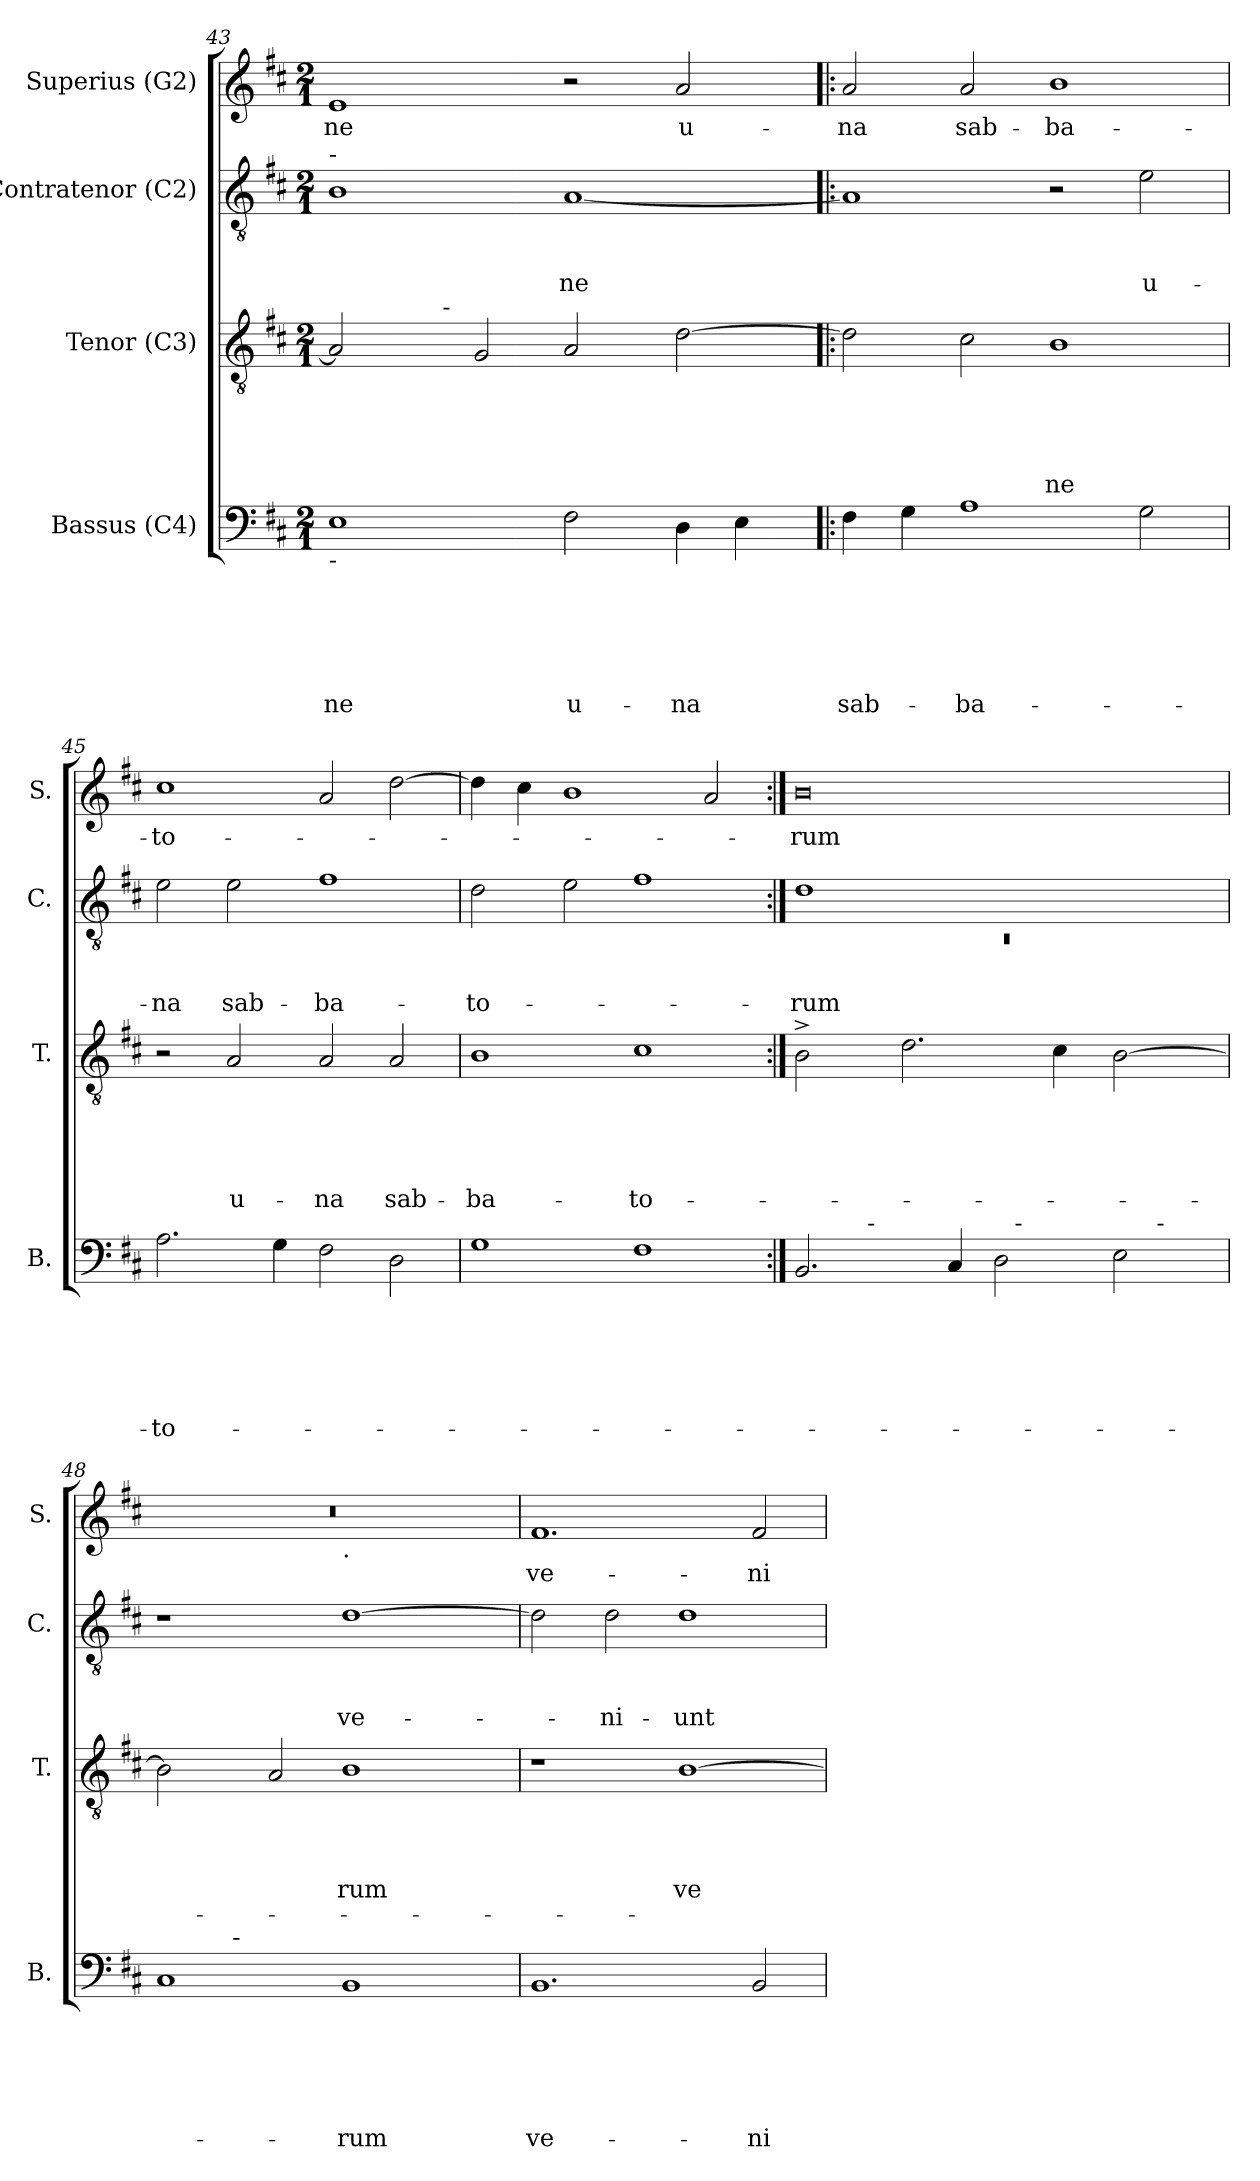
**kern	**text	**text	**text	**text	**text	**text	**kern	**text	**text	**text	**text	**text	**kern	**text	**text	**text	**kern	**text
*part4	*part4	*part4	*part4	*part4	*part4	*part4	*part3	*part3	*part3	*part3	*part3	*part3	*part2	*part2	*part2	*part2	*part1	*part1
*staff4	*staff4	*staff4	*staff4	*staff4	*staff4	*staff4	*staff3	*staff3	*staff3	*staff3	*staff3	*staff3	*staff2	*staff2	*staff2	*staff2	*staff1	*staff1
*I"Bassus (C4)	*	*	*	*	*	*	*I"Tenor (C3)	*	*	*	*	*	*I"Contratenor (C2)	*	*	*	*I"Superius (G2)	*
*I'B.	*	*	*	*	*	*	*I'T.	*	*	*	*	*	*I'C.	*	*	*	*I'S.	*
!!LO:LB:g=z
*clefF4	*	*	*	*	*	*	*clefGv2	*	*	*	*	*	*clefGv2	*	*	*	*clefG2	*
*k[f#c#]	*	*	*	*	*	*	*k[f#c#]	*	*	*	*	*	*k[f#c#]	*	*	*	*k[f#c#]	*
*D:	*	*	*	*	*	*	*D:	*	*	*	*	*	*D:	*	*	*	*D:	*
*M2/1	*	*	*	*	*	*	*M2/1	*	*	*	*	*	*M2/1	*	*	*	*M2/1	*
=43	=43	=43	=43	=43	=43	=43	=43	=43	=43	=43	=43	=43	=43	=43	=43	=43	=43	=43
!	!	!	!	!	!	!	!	!	!	!	!	!	!LO:TX:a:t=-	!	!	!	!	!
!LO:TX:b:t=-	!	!	!	!	!	!	!	!	!	!	!	!	!	!	!	!	!	!
!	!	!	!	!	!	!LO:LY:b	!	!	!	!	!	!	!	!	!	!	!	!LO:LY:b
*	*	*	*	*	*	*	*^	*	*	*	*	*	*	*	*	*	*	*
1E	.	.	.	.	.	-ne	2A/]	4ryy	.	.	.	.	.	1B	.	.	.	1e	-ne
.	.	.	.	.	.	.	.	8ryy	.	.	.	.	.	.	.	.	.	.	.
.	.	.	.	.	.	.	.	32ryy	.	.	.	.	.	.	.	.	.	.	.
!	!	!	!	!	!	!	!	!LO:TX:a:t=-	!	!	!	!	!	!	!	!	!	!	!
.	.	.	.	.	.	.	.	1ryy	.	.	.	.	.	.	.	.	.	.	.
.	.	.	.	.	.	.	2G/	.	.	.	.	.	.	.	.	.	.	.	.
!	!	!	!	!	!	!LO:LY:b	!	!	!	!	!	!	!	!	!	!	!LO:LY:b	!	!
2F#\	.	.	.	.	.	u-	2A/	.	.	.	.	.	.	[<1A	.	.	-ne	2r	.
.	.	.	.	.	.	.	.	2ryy	.	.	.	.	.	.	.	.	.	.	.
!	!	!	!	!	!	!LO:LY:b	!	!	!	!	!	!	!	!	!	!	!	!	!LO:LY:b
4D\	.	.	.	.	.	-na	[>2d\	.	.	.	.	.	.	.	.	.	.	2a/	u-
4E\	.	.	.	.	.	.	.	.	.	.	.	.	.	.	.	.	.	.	.
.	.	.	.	.	.	.	.	16.ryy	.	.	.	.	.	.	.	.	.	.	.
=44!|:	=44!|:	=44!|:	=44!|:	=44!|:	=44!|:	=44!|:	=44!|:	=44!|:	=44!|:	=44!|:	=44!|:	=44!|:	=44!|:	=44!|:	=44!|:	=44!|:	=44!|:	=44!|:	=44!|:
!	!	!	!	!	!	!LO:LY:b	!	!	!	!	!	!	!	!	!	!	!	!	!LO:LY:b
*	*	*	*	*	*	*	*v	*v	*	*	*	*	*	*	*	*	*	*	*
4F#\	.	.	.	.	.	sab-	2d\]	.	.	.	.	.	1A]	.	.	.	2a/	-na
4G\	.	.	.	.	.	.	.	.	.	.	.	.	.	.	.	.	.	.
!	!	!	!	!	!	!LO:LY:b	!	!	!	!	!	!	!	!	!	!	!	!LO:LY:b
1A	.	.	.	.	.	-ba-	2c#\	.	.	.	.	.	.	.	.	.	2a/	sab-
!	!	!	!	!	!	!	!	!	!	!	!	!LO:LY:b	!	!	!	!	!	!LO:LY:b
.	.	.	.	.	.	.	1B	.	.	.	.	ne	2r	.	.	.	1b	-ba-
!	!	!	!	!	!	!	!	!	!	!	!	!	!	!	!	!LO:LY:b	!	!
2G\	.	.	.	.	.	.	.	.	.	.	.	.	2e\	.	.	u-	.	.
=45	=45	=45	=45	=45	=45	=45	=45	=45	=45	=45	=45	=45	=45	=45	=45	=45	=45	=45
!	!	!	!	!	!	!LO:LY:b	!	!	!	!	!	!	!	!	!	!LO:LY:b	!	!LO:LY:b
2.A\	.	.	.	.	.	-to-	2r	.	.	.	.	.	2e\	.	.	-na	1cc#	-to-
!	!	!	!	!	!	!	!	!	!	!	!	!LO:LY:b	!	!	!	!LO:LY:b	!	!
.	.	.	.	.	.	.	2A/	.	.	.	.	u-	2e\	.	.	sab-	.	.
4G\	.	.	.	.	.	.	.	.	.	.	.	.	.	.	.	.	.	.
!	!	!	!	!	!	!	!	!	!	!	!	!LO:LY:b	!	!	!	!LO:LY:b	!	!
2F#\	.	.	.	.	.	.	2A/	.	.	.	.	-na	1f#	.	.	-ba-	2a/	.
!	!	!	!	!	!	!	!	!	!	!	!	!LO:LY:b	!	!	!	!	!	!
2D\	.	.	.	.	.	.	2A/	.	.	.	.	sab-	.	.	.	.	[>2dd\	.
=46	=46	=46	=46	=46	=46	=46	=46	=46	=46	=46	=46	=46	=46	=46	=46	=46	=46	=46
!	!	!	!	!	!	!	!	!	!	!	!	!LO:LY:b	!	!	!	!LO:LY:b	!	!
1G	.	.	.	.	.	.	1B	.	.	.	.	-ba-	2d\	.	.	-to-	4dd\]	.
.	.	.	.	.	.	.	.	.	.	.	.	.	.	.	.	.	4cc#\	.
.	.	.	.	.	.	.	.	.	.	.	.	.	2e\	.	.	.	1b	.
!	!	!	!	!	!	!	!	!	!	!	!	!LO:LY:b	!	!	!	!	!	!
1F#	.	.	.	.	.	.	1c#	.	.	.	.	-to-	1f#	.	.	.	.	.
.	.	.	.	.	.	.	.	.	.	.	.	.	.	.	.	.	2a/	.
!!LO:LB:g=z
=47:|!	=47:|!	=47:|!	=47:|!	=47:|!	=47:|!	=47:|!	=47:|!	=47:|!	=47:|!	=47:|!	=47:|!	=47:|!	=47:|!	=47:|!	=47:|!	=47:|!	=47:|!	=47:|!
*	*	*	*	*	*	*	*	*	*	*	*	*	*^	*	*	*	*	*
!	!	!	!	!	!	!	!	!	!	!	!	!	!	!LO:N:vis=1	!	!	!LO:LY:b	!	!LO:LY:b
*^	*	*	*	*	*	*	*	*	*	*	*	*	*	*	*	*	*	*	*
*	*^	*	*	*	*	*	*	*	*	*	*	*	*	*	*	*	*	*	*	*
*	*	*^	*	*	*	*	*	*	*	*	*	*	*	*	*	*	*	*	*	*	*
2.BB/	4ryy	1ryy	1ryy	.	.	.	.	.	.	2B^>\	.	.	.	.	.	1d	0rC	.	.	-rum	0b	-rum
.	16.ryy	.	.	.	.	.	.	.	.	.	.	.	.	.	.	.	.	.	.	.	.	.
!	!LO:TX:a:t=-	!	!	!	!	!	!	!	!	!	!	!	!	!	!	!	!	!	!	!	!	!
.	1ryy	.	.	.	.	.	.	.	.	.	.	.	.	.	.	.	.	.	.	.	.	.
.	.	.	.	.	.	.	.	.	.	2.d\	.	.	.	.	.	.	.	.	.	.	.	.
4C#/	.	.	.	.	.	.	.	.	.	.	.	.	.	.	.	.	.	.	.	.	.	.
2D\	.	16ryy	2ryy	.	.	.	.	.	.	.	.	.	.	.	.	1ryy	.	.	.	.	.	.
!	!	!LO:TX:a:t=-	!	!	!	!	!	!	!	!	!	!	!	!	!	!	!	!	!	!	!	!
.	.	2...ryy	.	.	.	.	.	.	.	.	.	.	.	.	.	.	.	.	.	.	.	.
.	.	.	.	.	.	.	.	.	.	4c#\	.	.	.	.	.	.	.	.	.	.	.	.
.	2ryy	.	.	.	.	.	.	.	.	.	.	.	.	.	.	.	.	.	.	.	.	.
2E\	.	.	8..ryy	.	.	.	.	.	.	[>2B\	.	.	.	.	.	.	.	.	.	.	.	.
!	!	!	!LO:TX:a:t=-	!	!	!	!	!	!	!	!	!	!	!	!	!	!	!	!	!	!	!
.	.	.	4ryy	.	.	.	.	.	.	.	.	.	.	.	.	.	.	.	.	.	.	.
.	8ryy	.	.	.	.	.	.	.	.	.	.	.	.	.	.	.	.	.	.	.	.	.
.	32ryy	.	32ryy	.	.	.	.	.	.	.	.	.	.	.	.	.	.	.	.	.	.	.
*	*v	*v	*v	*	*	*	*	*	*	*	*	*	*	*	*	*v	*v	*	*	*	*	*
=48	=48	=48	=48	=48	=48	=48	=48	=48	=48	=48	=48	=48	=48	=48	=48	=48	=48	=48	=48
*	*	*	*	*	*	*	*	*	*	*	*	*	*	*	*	*	*	*^	*
1C#	4ryy	.	.	.	.	.	.	2B\]	.	.	.	.	.	1r	.	.	.	0r	1ryy	.
.	16.ryy	.	.	.	.	.	.	.	.	.	.	.	.	.	.	.	.	.	.	.
!	!LO:TX:a:t=-	!	!	!	!	!	!	!	!	!	!	!	!	!	!	!	!	!	!	!
.	1ryy	.	.	.	.	.	.	.	.	.	.	.	.	.	.	.	.	.	.	.
.	.	.	.	.	.	.	.	2A/	.	.	.	.	.	.	.	.	.	.	.	.
!	!	!	!	!	!	!	!	!	!	!	!	!	!	!	!	!	!	!	!LO:TX:b:t=.	!
!	!	!	!	!	!	!	!LO:LY:b	!	!	!	!	!LO:LY:b	!	!	!	!	!LO:LY:b	!	!	!
1BB	.	.	.	.	.	.	-rum	1B	.	.	.	-rum	.	[>1d	.	.	ve-	.	1ryy	.
.	2ryy	.	.	.	.	.	.	.	.	.	.	.	.	.	.	.	.	.	.	.
.	8ryy	.	.	.	.	.	.	.	.	.	.	.	.	.	.	.	.	.	.	.
.	32ryy	.	.	.	.	.	.	.	.	.	.	.	.	.	.	.	.	.	.	.
=49	=49	=49	=49	=49	=49	=49	=49	=49	=49	=49	=49	=49	=49	=49	=49	=49	=49	=49	=49	=49
!	!	!	!	!	!	!	!LO:LY:b	!	!	!	!	!	!	!	!	!	!	!	!	!LO:LY:b
*v	*v	*	*	*	*	*	*	*	*	*	*	*	*	*	*	*	*	*v	*v	*
1.BB	.	.	.	.	.	ve-	1r	.	.	.	.	.	2d\]	.	.	.	1.f#	ve-
!	!	!	!	!	!	!	!	!	!	!	!	!	!	!	!	!LO:LY:b	!	!
.	.	.	.	.	.	.	.	.	.	.	.	.	2d\	.	.	-ni-	.	.
!	!	!	!	!	!	!	!	!	!	!	!LO:LY:b	!	!	!	!	!LO:LY:b	!	!
.	.	.	.	.	.	.	[>1B	.	.	.	ve-	.	1d	.	.	-unt	.	.
!	!	!	!	!	!	!LO:LY:b	!	!	!	!	!	!	!	!	!	!	!	!LO:LY:b
2BB/	.	.	.	.	.	-ni-	.	.	.	.	.	.	.	.	.	.	2f#/	-ni-
=	=	=	=	=	=	=	=	=	=	=	=	=	=	=	=	=	=	=
*-	*-	*-	*-	*-	*-	*-	*-	*-	*-	*-	*-	*-	*-	*-	*-	*-	*-	*-
